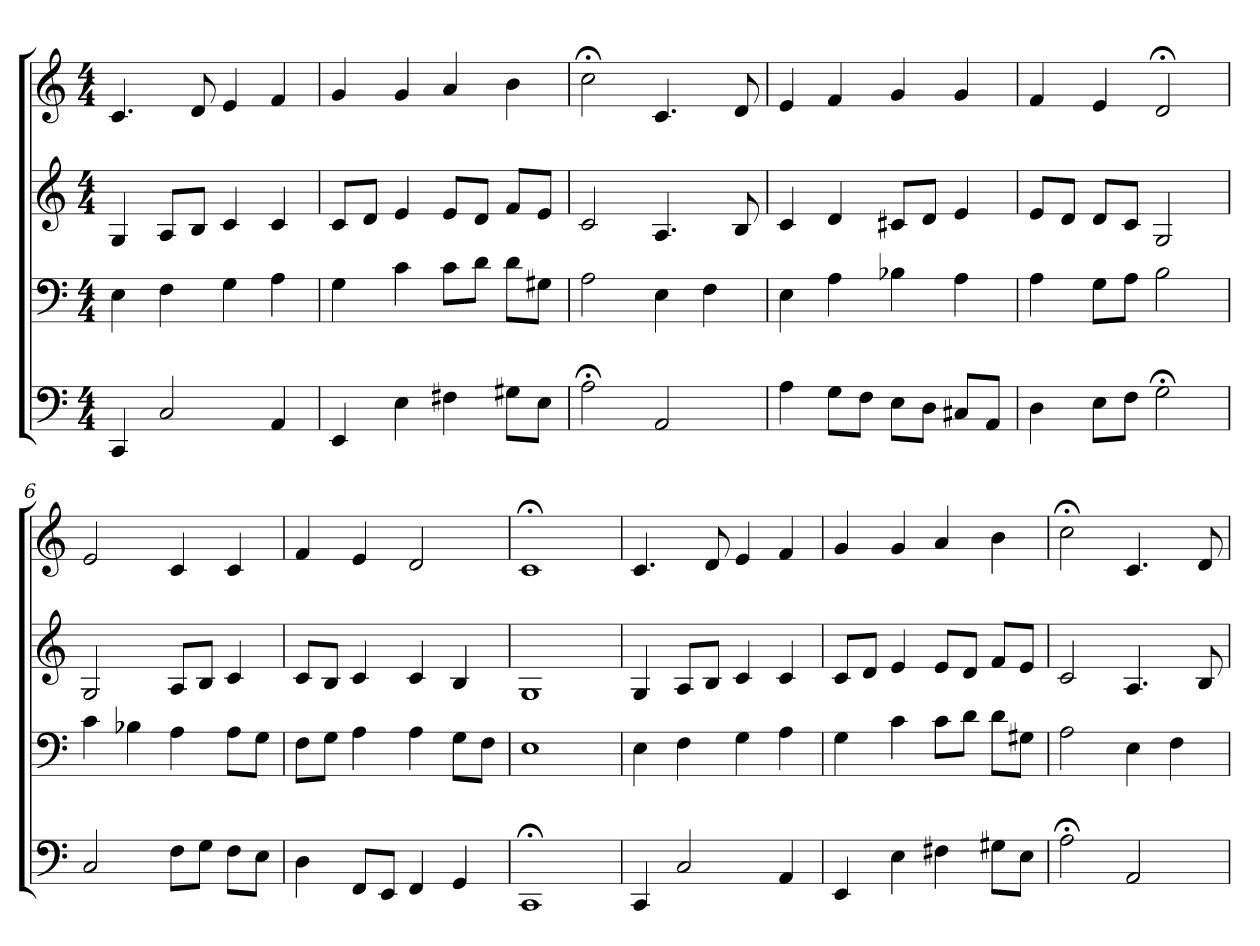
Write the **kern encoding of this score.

**kern	**kern	**kern	**kern
*part4	*part3	*part2	*part1
*staff4	*staff3	*staff2	*staff1
*clefF4	*clefF4	*clefG2	*clefG2
*k[]	*k[]	*k[]	*k[]
*C:	*C:	*C:	*C:
*M4/4	*M4/4	*M4/4	*M4/4
=1	=1	=1	=1
4CC	4E	4G	4.c
2C	4F	8A/L	.
.	.	8B/J	8d
.	4G	4c	4e
4AA	4A	4c	4f
=2	=2	=2	=2
4EE	4G	8c/L	4g
.	.	8d/J	.
4E	4c	4e	4g
4F#X	8c\L	8e/L	4a
.	8d\J	8d/J	.
8G#X\L	8d\L	8f/L	4b
8E\J	8G#X\J	8e/J	.
=3	=3	=3	=3
2A;<	2A	2c	2cc;<
2AA	4E	4.A	4.c
.	4F	.	.
.	.	8B	8d
=4	=4	=4	=4
4A	4E	4c	4e
8G\L	4A	4d	4f
8F\J	.	.	.
8E\L	4B-X	8c#X/L	4g
8D\J	.	8d/J	.
8C#X/L	4A	4e	4g
8AA/J	.	.	.
=5	=5	=5	=5
4D	4A	8e/L	4f
.	.	8d/J	.
8E\L	8G\L	8d/L	4e
8F\J	8A\J	8c/J	.
2G;<	2B	2G	2d;<
=6	=6	=6	=6
2C	4c	2G	2e
.	4B-X	.	.
8F\L	4A	8A/L	4c
8G\J	.	8B/J	.
8F\L	8A\L	4c	4c
8E\J	8G\J	.	.
=7	=7	=7	=7
4D	8F\L	8c/L	4f
.	8G\J	8B/J	.
8FF/L	4A	4c	4e
8EE/J	.	.	.
4FF	4A	4c	2d
4GG	8G\L	4B	.
.	8F\J	.	.
=8	=8	=8	=8
1CC;<	1E	1G	1c;<
=9	=9	=9	=9
4CC	4E	4G	4.c
2C	4F	8A/L	.
.	.	8B/J	8d
.	4G	4c	4e
4AA	4A	4c	4f
=10	=10	=10	=10
4EE	4G	8c/L	4g
.	.	8d/J	.
4E	4c	4e	4g
4F#X	8c\L	8e/L	4a
.	8d\J	8d/J	.
8G#X\L	8d\L	8f/L	4b
8E\J	8G#X\J	8e/J	.
=11	=11	=11	=11
2A;<	2A	2c	2cc;<
2AA	4E	4.A	4.c
.	4F	.	.
.	.	8B	8d
=	=	=	=
*-	*-	*-	*-
